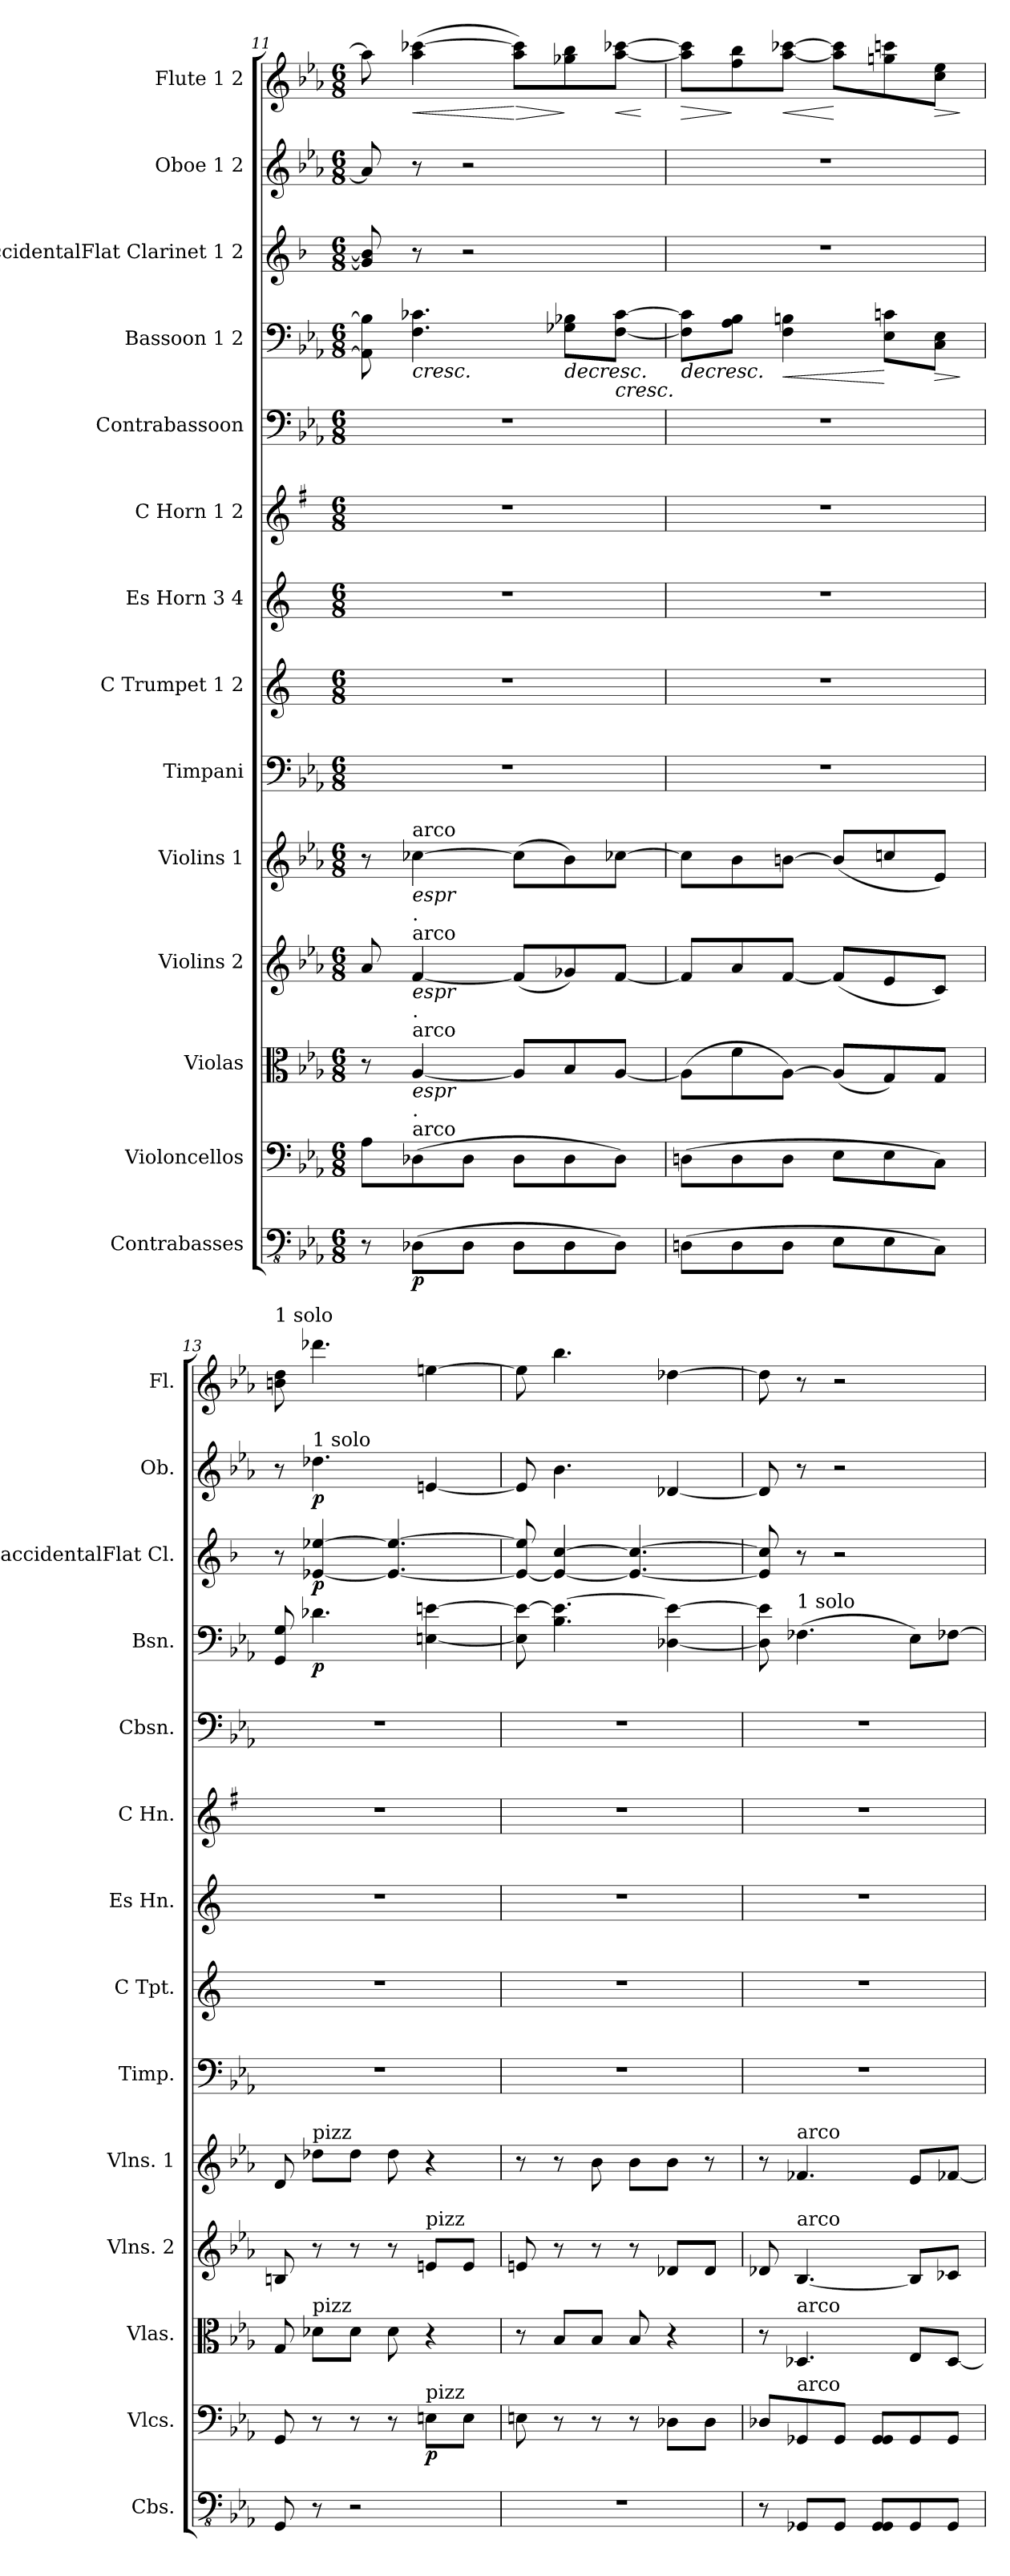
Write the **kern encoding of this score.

**kern	**dynam	**kern	**dynam	**kern	**kern	**kern	**kern	**kern	**kern	**kern	**kern	**kern	**dynam	**kern	**dynam	**kern	**dynam	**kern	**dynam
*part14	*part14	*part13	*part13	*part12	*part11	*part10	*part9	*part8	*part7	*part6	*part5	*part4	*part4	*part3	*part3	*part2	*part2	*part1	*part1
*staff14	*staff14	*staff13	*staff13	*staff12	*staff11	*staff10	*staff9	*staff8	*staff7	*staff6	*staff5	*staff4	*staff4	*staff3	*staff3	*staff2	*staff2	*staff1	*staff1
*I"Contrabasses	*	*I"Violoncellos	*	*I"Violas	*I"Violins 2	*I"Violins 1	*I"Timpani	*I"C Trumpet 1 2	*I"Es Horn 3 4	*I"C Horn 1 2	*I"Contrabassoon	*I"Bassoon 1 2	*	*I"BaccidentalFlat Clarinet 1 2	*	*I"Oboe 1 2	*	*I"Flute  1 2	*
*I'Cbs.	*	*I'Vlcs.	*	*I'Vlas.	*I'Vlns. 2	*I'Vlns. 1	*I'Timp.	*I'C Tpt.	*I'Es Hn.	*I'C Hn.	*I'Cbsn.	*I'Bsn.	*	*I'BaccidentalFlat Cl.	*	*I'Ob.	*	*I'Fl.	*
*clefFv4	*	*clefF4	*	*clefC3	*clefG2	*clefG2	*clefF4	*clefG2	*clefG2	*clefG2	*clefF4	*clefF4	*	*clefG2	*	*clefG2	*	*clefG2	*
*	*	*	*	*	*	*	*	*	*ITrd5c9	*ITrd4c7	*ITrd7c12	*	*	*ITrd1c2	*	*	*	*	*
*k[b-e-a-]	*	*k[b-e-a-]	*	*k[b-e-a-]	*k[b-e-a-]	*k[b-e-a-]	*k[b-e-a-]	*k[]	*k[b-e-a-]	*k[]	*k[b-e-a-]	*k[b-e-a-]	*	*k[b-e-a-]	*	*k[b-e-a-]	*	*k[b-e-a-]	*
*M6/8	*	*M6/8	*	*M6/8	*M6/8	*M6/8	*M6/8	*M6/8	*M6/8	*M6/8	*M6/8	*M6/8	*	*M6/8	*	*M6/8	*	*M6/8	*
=11	=11	=11	=11	=11	=11	=11	=11	=11	=11	=11	=11	=11	=11	=11	=11	=11	=11	=11	=11
8r	.	8A-\L	.	8r	8a-/	8r	2.r	2.r	2.r	2.r	2.r	8AA-\] 8B\]	.	8f/] 8a-/]	.	8a-/]	.	8aa-\]	.
!	!	!	!	!	!	!LO:TX:a:t=arco	!	!	!	!	!	!	!	!	!	!	!	!	!
!	!	!	!	!	!	!LO:TX:b:i:t=espr	!	!	!	!	!	!	!	!	!	!	!	!	!
!	!	!	!	!	!	!LO:TX:b:t=.	!	!	!	!	!	!	!	!	!	!	!	!	!
!	!	!	!	!	!LO:TX:a:t=arco	!	!	!	!	!	!	!	!	!	!	!	!	!	!
!	!	!	!	!	!LO:TX:b:i:t=espr	!	!	!	!	!	!	!	!	!	!	!	!	!	!
!	!	!	!	!	!LO:TX:b:t=.	!	!	!	!	!	!	!	!	!	!	!	!	!	!
!	!	!	!	!LO:TX:a:t=arco	!	!	!	!	!	!	!	!	!	!	!	!	!	!	!
!	!	!	!	!LO:TX:b:i:t=espr	!	!	!	!	!	!	!	!	!	!	!	!	!	!	!
!	!	!	!	!LO:TX:b:t=.	!	!	!	!	!	!	!	!	!	!	!	!	!	!	!
!	!	!LO:TX:a:t=arco	!	!	!	!	!	!	!	!	!	!	!	!	!	!	!	!	!
!	!LO:DY:b	!	!	!	!	!	!	!	!	!	!	!	!LO:HP:b	!	!	!	!	!	!LO:HP:b
(8DD-X\L	p	(8D-X\	.	[4A-/	[4f/	[4cc-X\	.	.	.	.	.	4.F\ 4.c-X\	<	8r	.	8r	.	(4aa-\ [4ccc-X\	<
8DD-\J	.	8D-\J	.	.	.	.	.	.	.	.	.	.	.	2r	.	2r	.	.	.
!	!	!	!	!	!	!	!	!	!	!	!	!	!	!	!	!	!	!	!LO:HP:n=1:b
8DD-\L	.	8D-\L	.	8A-/L]	(8f/L]	(8cc-\L]	.	.	.	.	.	.	.	.	.	.	.	8aa-\ 8ccc-\]L)	[ >
!	!	!	!	!	!	!	!	!	!	!	!	!	!LO:HP:b	!	!	!	!	!	!
8DD-\	.	8D-\	.	8B-/	8g-X/)	8b-\)	.	.	.	.	.	8G-X\ 8B-X\L	>	.	.	.	.	8gg-X\ 8bb-\	]
!	!	!	!	!	!	!	!	!	!	!	!	!	!LO:HP:b	!	!	!	!	!	!LO:HP:b
8DD-\J)	.	8D-\J)	.	[8A-/J	[8f/J	[8cc-X\J	.	.	.	.	.	[8F\ [8c-\J	<	.	.	.	.	[8aa-\ [8ccc-X\J	<
.	.	.	.	.	.	.	.	.	.	.	.	.	.	.	.	.	.	.	[
=12	=12	=12	=12	=12	=12	=12	=12	=12	=12	=12	=12	=12	=12	=12	=12	=12	=12	=12	=12
!	!	!	!	!	!	!	!	!	!	!	!	!	!LO:HP:b	!	!	!	!	!	!LO:HP:b
(8DDn\L	.	(8Dn\L	.	(8A-\L]	8f/L]	8cc-\L]	2.r	2.r	2.r	2.r	2.r	8F\] 8c-\]L	>	2.r	.	2.r	.	8aa-\] 8ccc-\]L	>
8DD\	.	8D\	.	8f\	8a-/	8b-\	.	.	.	.	.	8A-\ 8B-\J	.	.	.	.	.	8ff\ 8bb-\	]
!	!	!	!	!	!	!	!	!	!	!	!	!	!LO:HP:b	!	!	!	!	!	!LO:HP:b
8DD\J	.	8D\J	.	[8A-\J)	[8f/J	[8bn\J	.	.	.	.	.	4F\ 4Bn\	<	.	.	.	.	[8aa-\ [8ccc-X\J	<
8EE-\L	.	8E-\L	.	(8A-/L]	(8f/L]	(8b/L]	.	.	.	.	.	.	.	.	.	.	.	8aa-\] 8ccc-\]L	[
8EE-\	.	8E-\	.	8G/)	8e-/	8ccn/	.	.	.	.	.	8E-\ 8cn\L	[	.	.	.	.	8ggn\ 8cccn\	.
!	!	!	!	!	!	!	!	!	!	!	!	!	!LO:HP:b	!	!	!	!	!	!LO:HP:b
!	!	!	!	!	!	!	!	!	!	!	!	!	!	!	!	!	!	!	!LO:HP:n=1:b
8CC\J)	.	8C\J)	.	8G/J	8c/J)	8e-/J)	.	.	.	.	.	8C\ 8E-\J	>	.	.	.	.	8cc\ 8ee-\J	> >
.	.	.	.	.	.	.	.	.	.	.	.	.	] [	.	.	.	.	.	]
!!LO:PB:g=z
=13	=13	=13	=13	=13	=13	=13	=13	=13	=13	=13	=13	=13	=13	=13	=13	=13	=13	=13	=13
!	!	!	!	!	!	!	!	!	!	!	!	!	!	!	!	!	!	!LO:TX:a:t=1 solo	!
8GGG/	.	8GG/	.	8G/	8Bn/	8d/	2.r	2.r	2.r	2.r	2.r	8GG/ 8G/	.	8r	.	8r	.	8bn\ 8dd\	.
!	!	!	!	!	!	!	!	!	!	!	!	!	!	!	!	!LO:TX:a:t=1 solo	!	!	!
!	!	!	!	!	!	!LO:TX:a:t=pizz	!	!	!	!	!	!	!	!	!	!	!	!	!
!	!	!	!	!LO:TX:a:t=pizz	!	!	!	!	!	!	!	!	!	!	!	!	!	!	!
!	!	!	!	!	!	!	!	!	!	!	!	!	!LO:DY:b	!	!LO:DY:b	!	!LO:DY:b	!	!
8r	.	8r	.	8d-X\L	8r	8dd-X\L	.	.	.	.	.	4.d-X\	p	[4d-X/ [4dd-X/	p	4.dd-X\	p	4.ddd-X\	]
2r	.	8r	.	8d-\J	8r	8dd-\J	.	.	.	.	.	.	.	.	.	.	.	.	.
.	.	8r	.	8d-\	8r	8dd-\	.	.	.	.	.	.	.	4.d-/_ 4.dd-/_	.	.	.	.	.
!	!	!	!	!	!LO:TX:a:t=pizz	!	!	!	!	!	!	!	!	!	!	!	!	!	!
!	!	!LO:TX:a:t=pizz	!	!	!	!	!	!	!	!	!	!	!	!	!	!	!	!	!
!	!	!	!LO:DY:b	!	!	!	!	!	!	!	!	!	!	!	!	!	!	!	!
.	.	8En\L	p	4r	8en/L	4r	.	.	.	.	.	[4En\ [4en\	.	.	.	[4en/	.	[4een\	.
.	.	8E\J	.	.	8e/J	.	.	.	.	.	.	.	.	.	.	.	.	.	.
=14	=14	=14	=14	=14	=14	=14	=14	=14	=14	=14	=14	=14	=14	=14	=14	=14	=14	=14	=14
2.r	.	8En\	.	8r	8en/	8r	2.r	2.r	2.r	2.r	2.r	8E\] 8e\_	.	8d-/_ 8dd-/]	.	8e/]	.	8ee\]	.
.	.	8r	.	8B-/L	8r	8r	.	.	.	.	.	4.B-\ 4.e\_	.	4d-/_ [4b-/	.	4.b-\	.	4.bb-\	.
.	.	8r	.	8B-/J	8r	8b-\	.	.	.	.	.	.	.	.	.	.	.	.	.
.	.	8r	.	8B-/	8r	8b-\L	.	.	.	.	.	.	.	4.d-/_ 4.b-/_	.	.	.	.	.
.	.	8D-X\L	.	4r	8d-X/L	8b-\J	.	.	.	.	.	[4D-X\ 4e\_	.	.	.	[4d-X/	.	[4dd-X\	.
.	.	8D-\J	.	.	8d-/J	8r	.	.	.	.	.	.	.	.	.	.	.	.	.
=15	=15	=15	=15	=15	=15	=15	=15	=15	=15	=15	=15	=15	=15	=15	=15	=15	=15	=15	=15
8r	.	8D-X/L	.	8r	8d-X/	8r	2.r	2.r	2.r	2.r	2.r	8D-\] 8e\]	.	8d-/] 8b-/]	.	8d-/]	.	8dd-\]	.
!	!	!	!	!	!	!	!	!	!	!	!	!LO:TX:a:t=1 solo	!	!	!	!	!	!	!
!	!	!	!	!	!	!LO:TX:a:t=arco	!	!	!	!	!	!	!	!	!	!	!	!	!
!	!	!	!	!	!LO:TX:a:t=arco	!	!	!	!	!	!	!	!	!	!	!	!	!	!
!	!	!	!	!LO:TX:a:t=arco	!	!	!	!	!	!	!	!	!	!	!	!	!	!	!
!	!	!LO:TX:a:t=arco	!	!	!	!	!	!	!	!	!	!	!	!	!	!	!	!	!
8GGG-X/L	.	8GG-X/	.	4.D-X/	[4.B-/	4.f-X/	.	.	.	.	.	(4.F-X\	.	8r	.	8r	.	8r	.
8GGG-/J	.	8GG-/J	.	.	.	.	.	.	.	.	.	.	.	2r	.	2r	.	2r	.
8GGG-/ 8GGG-/L	.	8GG-/ 8GG-/L	.	.	.	.	.	.	.	.	.	.	.	.	.	.	.	.	.
8GGG-/	.	8GG-/	.	8E-/L	8B-/L]	8e-/L	.	.	.	.	.	8E-\L)	]	.	.	.	.	.	.
8GGG-/J	.	8GG-/J	.	[8D-/J	8c-X/J	[8f-X/J	.	.	.	.	.	[8F-X\J	[	.	.	.	.	.	.
.	.	.	.	.	.	.	.	.	.	.	.	.	]	.	.	.	.	.	.
=	=	=	=	=	=	=	=	=	=	=	=	=	=	=	=	=	=	=	=
*-	*-	*-	*-	*-	*-	*-	*-	*-	*-	*-	*-	*-	*-	*-	*-	*-	*-	*-	*-
